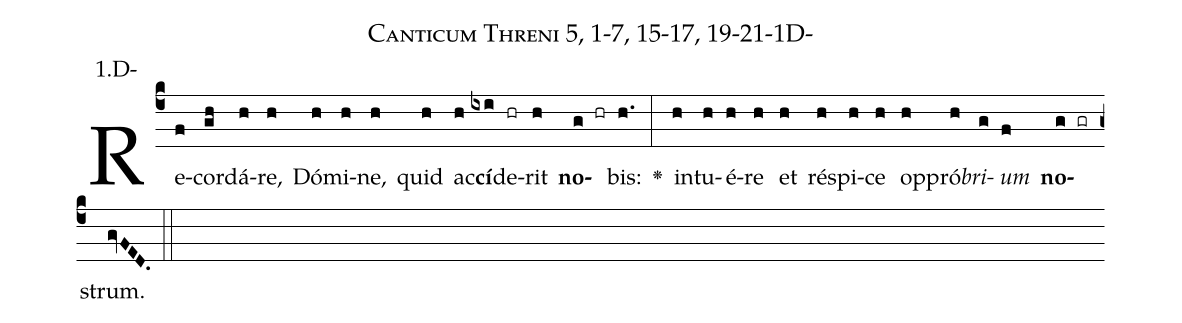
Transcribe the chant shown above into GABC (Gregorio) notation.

name: Canticum Threni 5, 1-7, 15-17, 19-21-1D-;
annotation: 1.D-;
%%
(c4)Re(f)cor(gh)dá(h)re,(h) Dó(h)mi(h)ne,(h) quid(h) ac(h)<b>cí</b>(ixi)de(hr)rit(h) <b>no</b>(g hr)bis:(h.) <v>\greheightstar</v>(:) in(h)tu(h)é(h)re(h) et(h) ré(h)spi(h)ce(h) op(h)pró(h)<i>bri</i>(g)<i>um</i>(f) <b>no</b>(g gr)strum.(gvFED.) (::)


%E(h) u(h) o(g) u(f) a(g) e.(gvFED.) (::)
